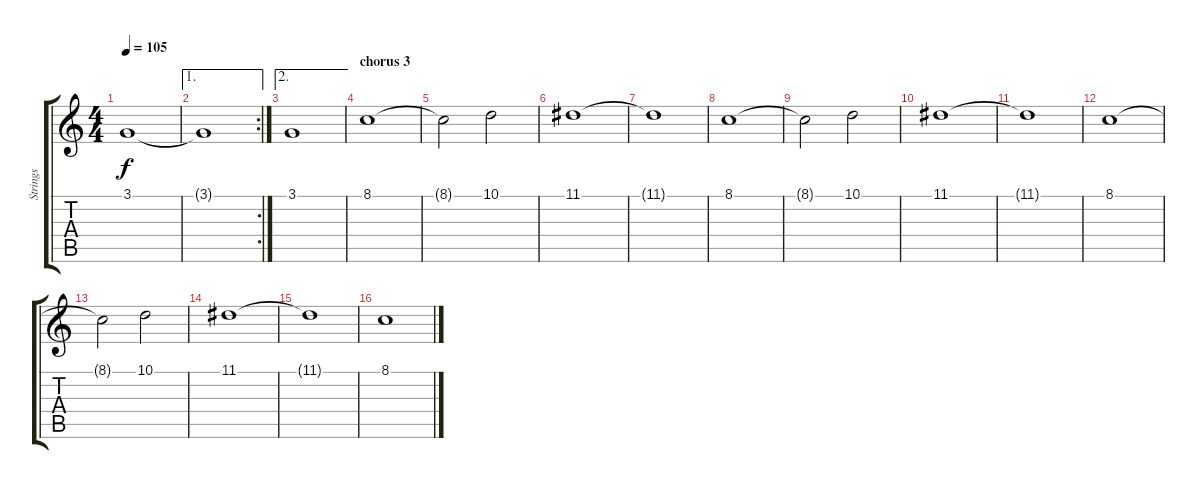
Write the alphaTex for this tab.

\track ("Strings" "Strings") {instrument stringensemble2}
\staff {score tabs}
\tuning (E4 B3 G3 D3 A2 E2) {hide}
\ts (4 4)
\tempo 105
\clef g2
\ks c
3.1.1{dy f} |
\ae 1
\rc 2
3.1{t}.1 |
\ae 2
3.1.1 |
\section ("" "chorus 3")
8.1.1 |
8.1{t}.2 10.1.2 |
11.1.1 |
11.1{t}.1 |
8.1.1 |
8.1{t}.2 10.1.2 |
11.1.1 |
11.1{t}.1 |
8.1.1 |
8.1{t}.2 10.1.2 |
11.1.1 |
11.1{t}.1 |
8.1.1
